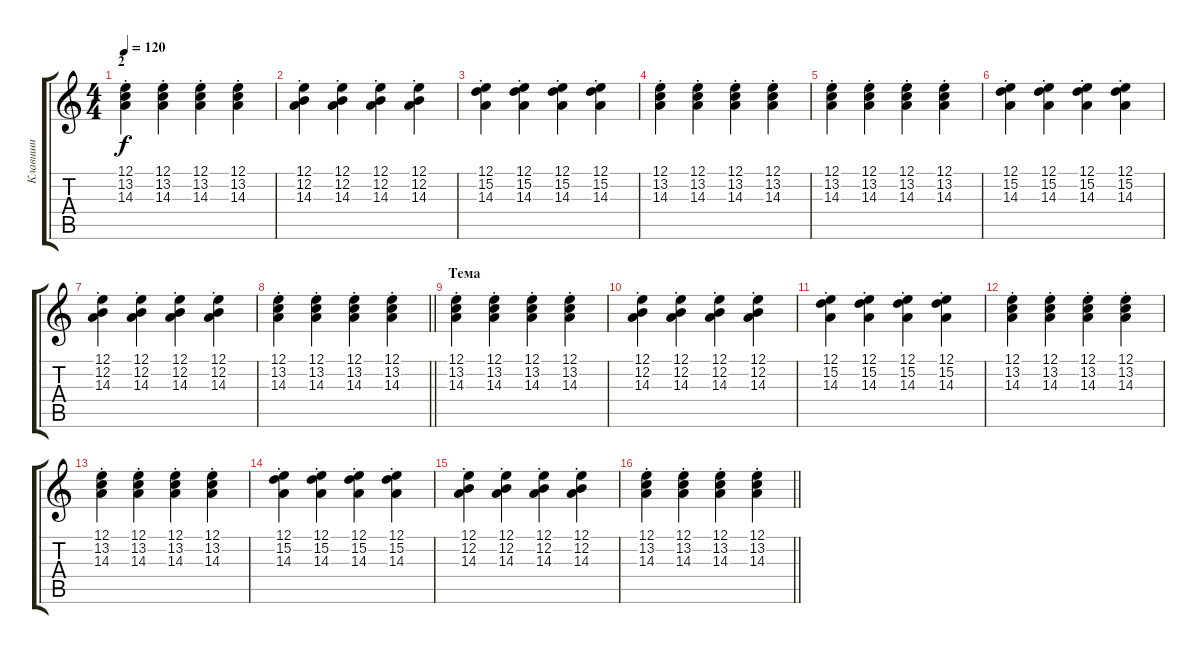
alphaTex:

\track ("Клавиши" "Клавиши") {instrument stringensemble1}
\staff {score tabs}
\tuning (E4 B3 G3 D3 A2 E2) {hide}
\ts (4 4)
\section ("" "2")
\tempo 120
\clef g2
\ks c
(12.1{st} 13.2{st} 14.3{st}).4{dy f} (12.1{st} 13.2{st} 14.3{st}).4 (12.1{st} 13.2{st} 14.3{st}).4 (12.1{st} 13.2{st} 14.3{st}).4 |
(12.1{st} 12.2{st} 14.3{st}).4 (12.1{st} 12.2{st} 14.3{st}).4 (12.1{st} 12.2{st} 14.3{st}).4 (12.1{st} 12.2{st} 14.3{st}).4 |
(12.1{st} 15.2{st} 14.3{st}).4 (12.1{st} 15.2{st} 14.3{st}).4 (12.1{st} 15.2{st} 14.3{st}).4 (12.1{st} 15.2{st} 14.3{st}).4 |
(12.1{st} 13.2{st} 14.3{st}).4 (12.1{st} 13.2{st} 14.3{st}).4 (12.1{st} 13.2{st} 14.3{st}).4 (12.1{st} 13.2{st} 14.3{st}).4 |
(12.1{st} 13.2{st} 14.3{st}).4 (12.1{st} 13.2{st} 14.3{st}).4 (12.1{st} 13.2{st} 14.3{st}).4 (12.1{st} 13.2{st} 14.3{st}).4 |
(12.1{st} 15.2{st} 14.3{st}).4 (12.1{st} 15.2{st} 14.3{st}).4 (12.1{st} 15.2{st} 14.3{st}).4 (12.1{st} 15.2{st} 14.3{st}).4 |
(12.1{st} 12.2{st} 14.3{st}).4 (12.1{st} 12.2{st} 14.3{st}).4 (12.1{st} 12.2{st} 14.3{st}).4 (12.1{st} 12.2{st} 14.3{st}).4 |
\barLineRight lightlight
(12.1{st} 13.2{st} 14.3{st}).4 (12.1{st} 13.2{st} 14.3{st}).4 (12.1{st} 13.2{st} 14.3{st}).4 (12.1{st} 13.2{st} 14.3{st}).4 |
\section ("" "Тема")
(12.1{st} 13.2{st} 14.3{st}).4 (12.1{st} 13.2{st} 14.3{st}).4 (12.1{st} 13.2{st} 14.3{st}).4 (12.1{st} 13.2{st} 14.3{st}).4 |
(12.1{st} 12.2{st} 14.3{st}).4 (12.1{st} 12.2{st} 14.3{st}).4 (12.1{st} 12.2{st} 14.3{st}).4 (12.1{st} 12.2{st} 14.3{st}).4 |
(12.1{st} 15.2{st} 14.3{st}).4 (12.1{st} 15.2{st} 14.3{st}).4 (12.1{st} 15.2{st} 14.3{st}).4 (12.1{st} 15.2{st} 14.3{st}).4 |
(12.1{st} 13.2{st} 14.3{st}).4 (12.1{st} 13.2{st} 14.3{st}).4 (12.1{st} 13.2{st} 14.3{st}).4 (12.1{st} 13.2{st} 14.3{st}).4 |
(12.1{st} 13.2{st} 14.3{st}).4 (12.1{st} 13.2{st} 14.3{st}).4 (12.1{st} 13.2{st} 14.3{st}).4 (12.1{st} 13.2{st} 14.3{st}).4 |
(12.1{st} 15.2{st} 14.3{st}).4 (12.1{st} 15.2{st} 14.3{st}).4 (12.1{st} 15.2{st} 14.3{st}).4 (12.1{st} 15.2{st} 14.3{st}).4 |
(12.1{st} 12.2{st} 14.3{st}).4 (12.1{st} 12.2{st} 14.3{st}).4 (12.1{st} 12.2{st} 14.3{st}).4 (12.1{st} 12.2{st} 14.3{st}).4 |
\barLineRight lightlight
(12.1{st} 13.2{st} 14.3{st}).4 (12.1{st} 13.2{st} 14.3{st}).4 (12.1{st} 13.2{st} 14.3{st}).4 (12.1{st} 13.2{st} 14.3{st}).4
